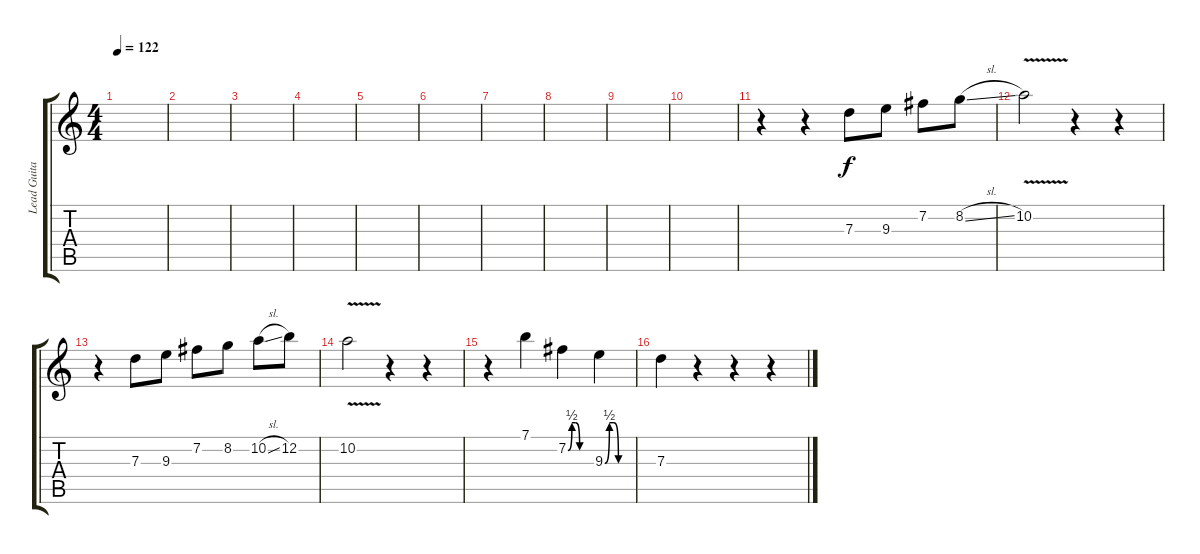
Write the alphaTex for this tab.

\track ("Lead Guitar" "Lead Guita") {instrument electricguitarjazz}
\staff {score tabs}
\tuning (E4 B3 G3 D3 A2 E2) {hide}
\ts (4 4)
\tempo 122
\clef g2
\ks c
|
|
|
|
|
|
|
|
|
|
r.4 r.4 7.3.8 9.3.8 7.2.8 8.2{sl}.8 |
10.2{v}.2 r.4 r.4 |
r.4 7.3.8 9.3.8 7.2.8 8.2.8 10.2{sl}.8 12.2.8 |
10.2{v}.2 r.4 r.4 |
r.4 7.1.4 7.2{be (custom 0 0 10 2 20 2 30 0 60 0)}.4 9.3{be (custom 0 0 10 2 20 2 30 0 60 0)}.4 |
7.3.4 r.4 r.4 r.4
